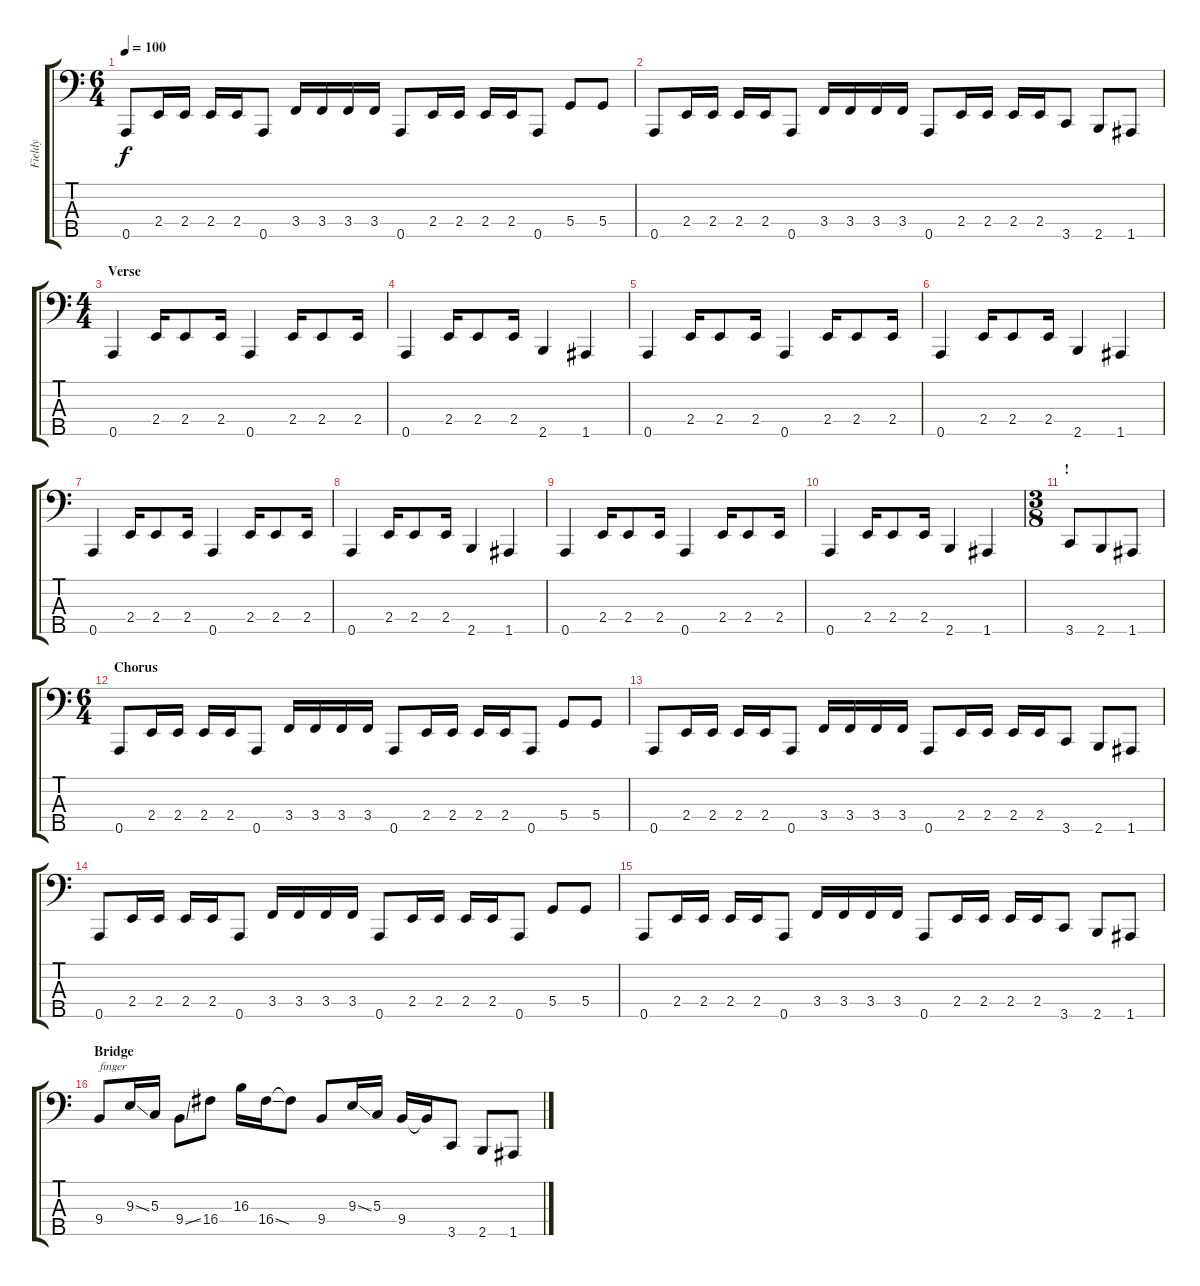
\track ("Fieldy" "Fieldy") {instrument slapbass1}
\staff {score tabs}
\tuning (F2 C2 G1 D1 A0) {hide}
\ts (6 4)
\tempo 100
\clef f4
\ks c
0.5.8{dy f} 2.4.16 2.4.16 2.4.16 2.4.16 0.5.8 3.4.16 3.4.16 3.4.16 3.4.16 0.5.8 2.4.16 2.4.16 2.4.16 2.4.16 0.5.8 5.4.8 5.4.8 |
0.5.8 2.4.16 2.4.16 2.4.16 2.4.16 0.5.8 3.4.16 3.4.16 3.4.16 3.4.16 0.5.8 2.4.16 2.4.16 2.4.16 2.4.16 3.5.8 2.5.8 1.5.8 |
\ts (4 4)
\section ("" "Verse")
0.5.4 2.4.16 2.4.8 2.4.16 0.5.4 2.4.16 2.4.8 2.4.16 |
0.5.4 2.4.16 2.4.8 2.4.16 2.5.4 1.5.4 |
0.5.4 2.4.16 2.4.8 2.4.16 0.5.4 2.4.16 2.4.8 2.4.16 |
0.5.4 2.4.16 2.4.8 2.4.16 2.5.4 1.5.4 |
0.5.4 2.4.16 2.4.8 2.4.16 0.5.4 2.4.16 2.4.8 2.4.16 |
0.5.4 2.4.16 2.4.8 2.4.16 2.5.4 1.5.4 |
0.5.4 2.4.16 2.4.8 2.4.16 0.5.4 2.4.16 2.4.8 2.4.16 |
0.5.4 2.4.16 2.4.8 2.4.16 2.5.4 1.5.4 |
\ts (3 8)
\section ("" "!")
3.5.8 2.5.8 1.5.8 |
\ts (6 4)
\section ("" "Chorus")
0.5.8 2.4.16 2.4.16 2.4.16 2.4.16 0.5.8 3.4.16 3.4.16 3.4.16 3.4.16 0.5.8 2.4.16 2.4.16 2.4.16 2.4.16 0.5.8 5.4.8 5.4.8 |
0.5.8 2.4.16 2.4.16 2.4.16 2.4.16 0.5.8 3.4.16 3.4.16 3.4.16 3.4.16 0.5.8 2.4.16 2.4.16 2.4.16 2.4.16 3.5.8 2.5.8 1.5.8 |
0.5.8 2.4.16 2.4.16 2.4.16 2.4.16 0.5.8 3.4.16 3.4.16 3.4.16 3.4.16 0.5.8 2.4.16 2.4.16 2.4.16 2.4.16 0.5.8 5.4.8 5.4.8 |
0.5.8 2.4.16 2.4.16 2.4.16 2.4.16 0.5.8 3.4.16 3.4.16 3.4.16 3.4.16 0.5.8 2.4.16 2.4.16 2.4.16 2.4.16 3.5.8 2.5.8 1.5.8 |
\section ("" "Bridge")
9.4.8{txt "finger" volume 12 instrument electricbassfinger} 9.3{ss}.16 5.3.16 9.4{ss}.8 16.4.8 16.3.16 16.4{ss}.16 16.4{t}.8 9.4.8 9.3{ss}.16 5.3.16 9.4.16 9.4{t}.16 3.5.8 2.5.8 1.5.8
